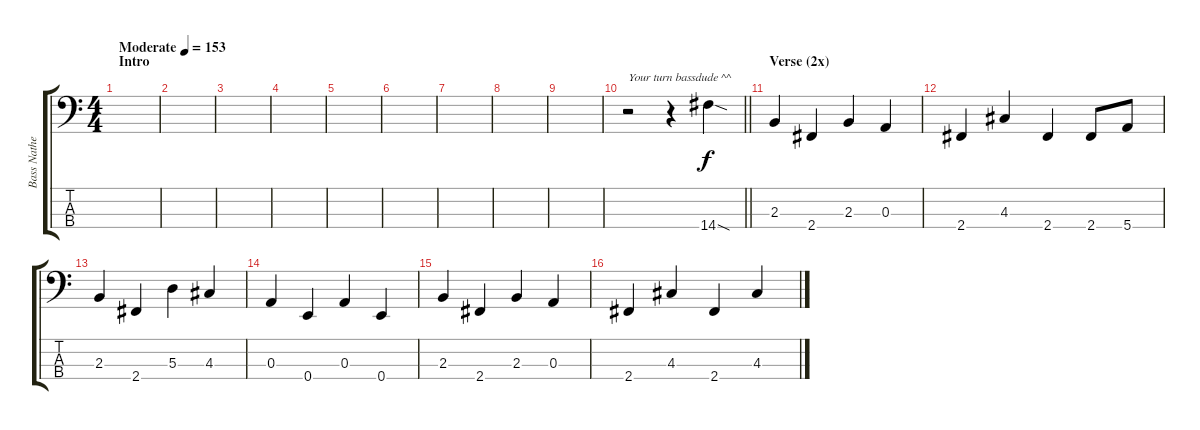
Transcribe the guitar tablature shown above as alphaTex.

\track ("Bass Nathen Maxwell" "Bass Nathe") {instrument electricbasspick}
\staff {score tabs}
\tuning (G2 D2 A1 E1) {hide}
\ts (4 4)
\section ("" "Intro")
\tempo (153 "Moderate")
\clef f4
\ks c
|
|
|
|
|
|
|
|
|
\barLineRight lightlight
r.2{txt "Your turn bassdude ^^"} r.4 14.4{sod}.4 |
\section ("" "Verse (2x)")
2.3.4 2.4.4 2.3.4 0.3.4 |
2.4.4 4.3.4 2.4.4 2.4.8 5.4.8 |
2.3.4 2.4.4 5.3.4 4.3.4 |
0.3.4 0.4.4 0.3.4 0.4.4 |
2.3.4 2.4.4 2.3.4 0.3.4 |
2.4.4 4.3.4 2.4.4 4.3.4
